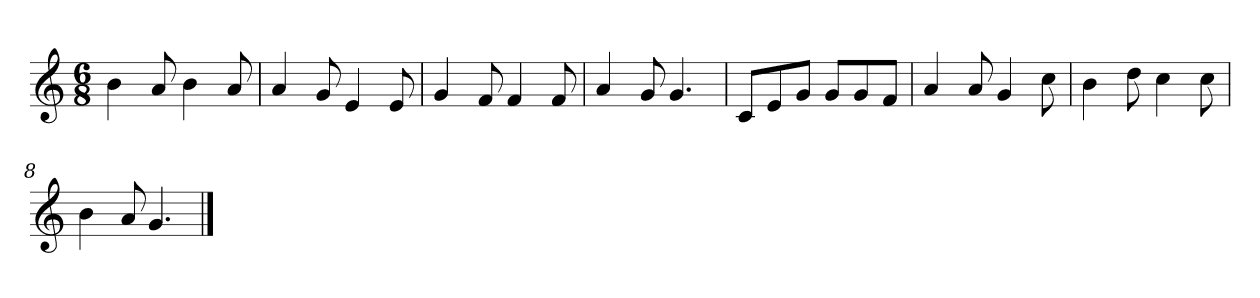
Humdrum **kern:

**kern
*part1
*staff1
*k[]
*M6/8
*MM120
=1
4b
8a
4b
8a
=2
4a
8g
4e
8e
=3
4g
8f
4f
8f
=4
4a
8g
4.g
=5
8cL
8e
8gJ
8gL
8g
8fJ
=6
4a
8a
4g
8cc
=7
4b
8dd
4cc
8cc
=8
4b
8a
4.g
==
*-
